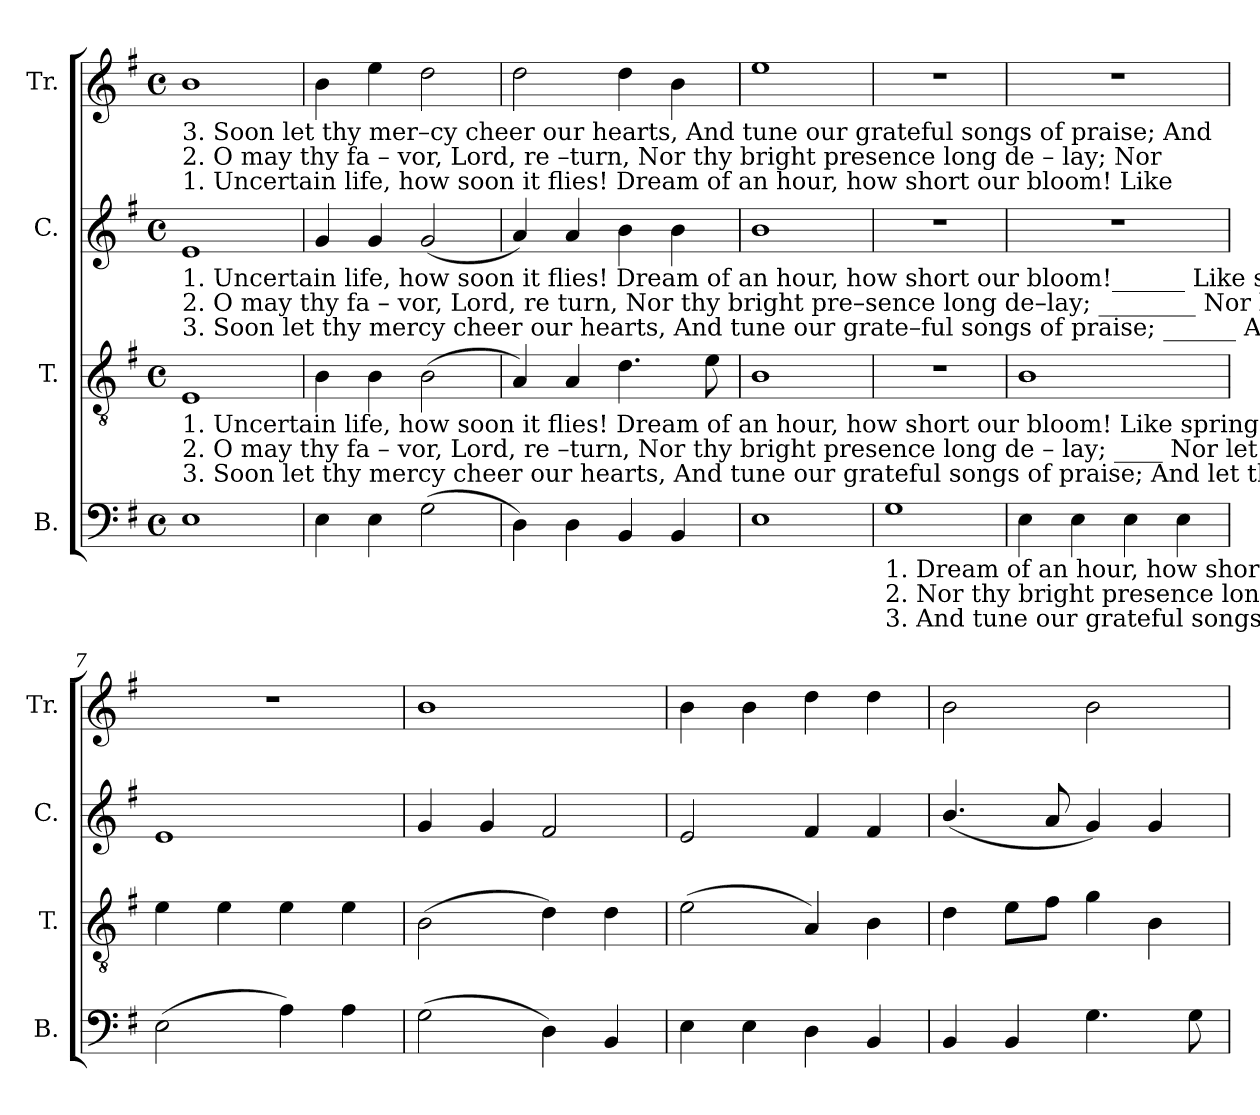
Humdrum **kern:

**kern	**kern	**kern	**kern
*part4	*part3	*part2	*part1
*staff4	*staff3	*staff2	*staff1
*I"B.	*I"T.	*I"C.	*I"Tr.
*I'B.	*I'T.	*I'C.	*I'Tr.
*clefF4	*clefGv2	*clefG2	*clefG2
*k[f#]	*k[f#]	*k[f#]	*k[f#]
*M4/4	*M4/4	*M4/4	*M4/4
*met(c)	*met(c)	*met(c)	*met(c)
*MM90	*MM90	*MM90	*MM90
=1	=1	=1	=1
!	!	!	!LO:TX:b:t=3.  Soon let thy mer–cy cheer our hearts,                                                                And           tune our grateful  songs        of           praise;      And
!	!	!	!LO:TX:b:t=2.  O   may thy fa –  vor,  Lord,  re –turn,                                                                 Nor        thy bright presence long          de    –     lay;            Nor
!	!	!	!LO:TX:b:t=1.  Uncertain  life,   how  soon  it    flies!                                                                  Dream      of  an hour, how  short         our         bloom!     Like
!	!	!LO:TX:b:t=1.  Uncertain  life,     how soon it  flies!                                         Dream               of an hour,  how short our bloom!______   Like  spring's  gay	!
!	!	!LO:TX:b:t=2.  O  may thy fa  –   vor,  Lord, re turn,                                         Nor               thy bright pre–sence  long  de–lay;  ________   Nor   let             thy	!
!	!	!LO:TX:b:t=3.  Soon let thy mercy cheer our hearts,                                        And               tune our grate–ful  songs  of  praise; ______   And   let             the	!
!	!LO:TX:b:t=1. Uncertain life,     how soon  it   flies!              Dream        of an hour, how  short  our  bloom!   Like spring's gay verdure now we rise, ____	!	!
!	!LO:TX:b:t=2.  O  may thy fa – vor,  Lord,  re –turn,              Nor       thy bright presence long     de – lay; ____   Nor let  thy   servants  vainly  mourn,  _____	!	!
!	!LO:TX:b:t=3.  Soon let thy mercy cheer our hearts,             And          tune our grateful   songs      of  praise;   And let  the   joy  thy  smile  im–parts, _____	!	!
1E	1E	1e	1b
=2	=2	=2	=2
4E\	4B\	4g/	4b\
4E\	4B\	4g/	4ee\
(2G\	(2B\	(2g/	2dd\
=3	=3	=3	=3
4D\)	4A/)	4a/)	2dd\
4D\	4A/	4a/	.
4BB/	4.d\	4b\	4dd\
4BB/	.	4b\	4b\
.	8e\	.	.
=4	=4	=4	=4
1E	1B	1b	1ee
=5	=5	=5	=5
!LO:TX:b:t=1. Dream of an hour, how short our  bloom!  Like spring's gay verdure now we rise,  Cut down ere	!	!	!
!LO:TX:b:t=2.  Nor thy bright presence  long    de – lay; ___   Nor let thy servants vainly mourn,   And  weep  their	!	!	!
!LO:TX:b:t=3.  And  tune our grateful  songs    of  praise; __  And let the joy  thy  smile imparts,    En –  li    –   ven	!	!	!
1G	1r	1r	1r
=6	=6	=6	=6
4E\	1B	1r	1r
4E\	.	.	.
4E\	.	.	.
4E\	.	.	.
=7	=7	=7	=7
(2E\	4e\	1e	1r
.	4e\	.	.
4A\)	4e\	.	.
4A\	4e\	.	.
=8	=8	=8	=8
(2G\	(2B\	4g/	1b
.	.	4g/	.
4D\)	4d\)	2f#/	.
4BB/	4d\	.	.
=9	=9	=9	=9
4E\	(2e\	2e/	4b\
4E\	.	.	4b\
4D\	4A/)	4f#/	4dd\
4BB/	4B\	4f#/	4dd\
=10	=10	=10	=10
4BB/	4d\	(4.b/	2b\
4BB/	8e\L	.	.
.	8f#\J	8a/	.
4.G\	4g\	4g/)	2b\
.	4B\	4g/	.
8G\	.	.	.
=	=	=	=
*-	*-	*-	*-
